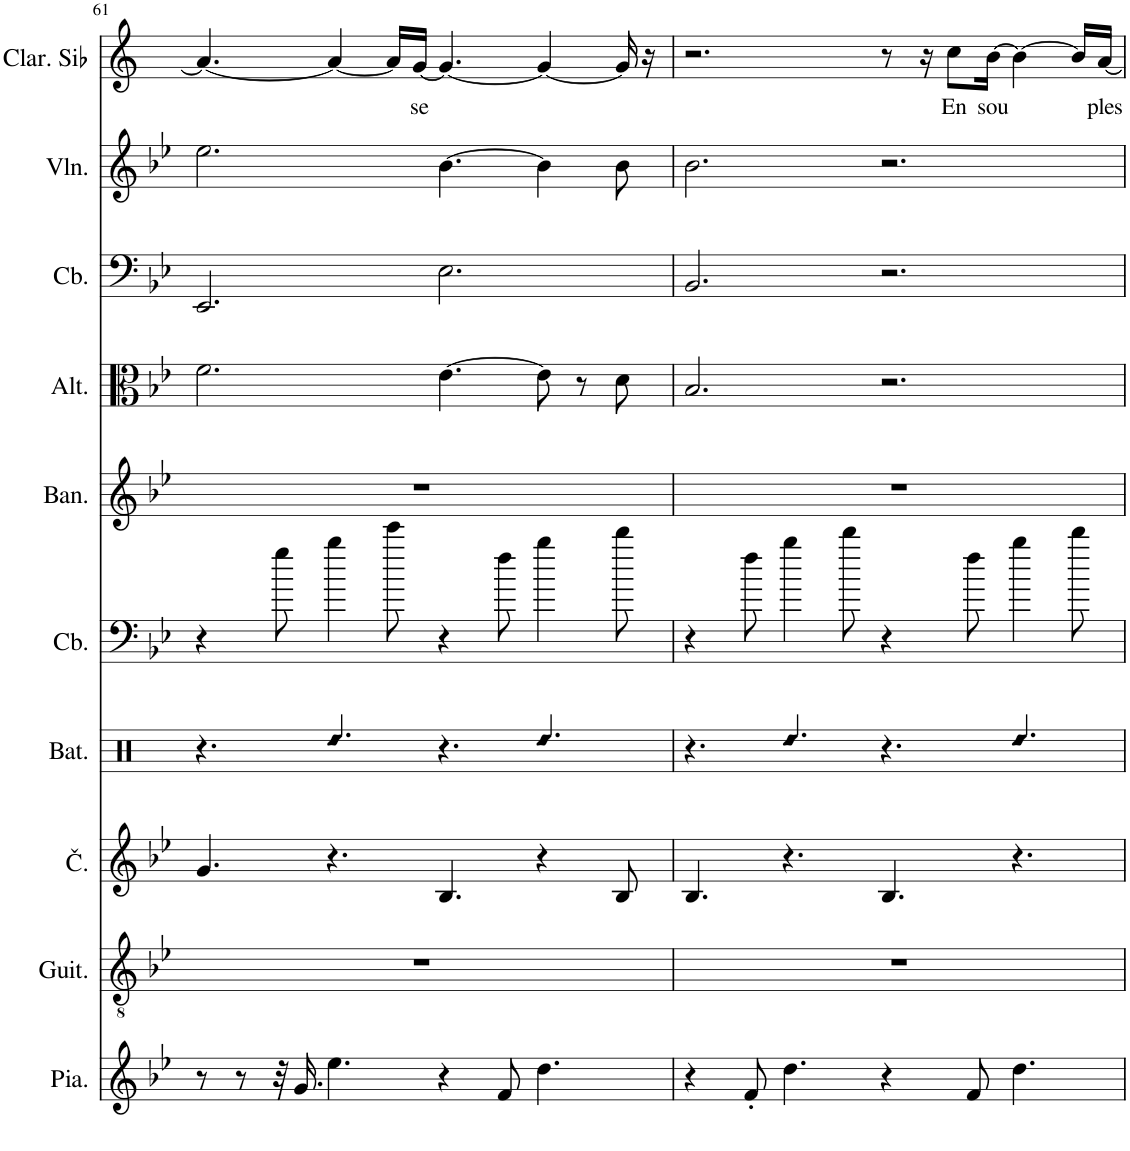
**kern	**kern	**kern	**kern	**kern	**kern	**kern	**kern	**kern	**kern	**text
*part10	*part9	*part8	*part7	*part6	*part5	*part4	*part3	*part2	*part1	*part1
*staff10	*staff9	*staff8	*staff7	*staff6	*staff5	*staff4	*staff3	*staff2	*staff1	*staff1
*I"Piano	*I"Guitare classique, Guitare	*I"Čelo, Basse ac�	*I"Batterie, Percu	*I"Contrebasse, Basse ac.	*I"Bandonéon, Synth�	*I"Alto, Viole	*I"Contrebasse, Basse	*I"Violon, Violon	*I"Clarinette en Sib	*
*I'Pia.	*I'Guit.	*	*I'Bat.	*I'Cb.	*I'Ban.	*I'Alt.	*I'Cb.	*I'Vln.	*I'Clar. Sib	*
!!LO:PB:g=z
*clefG2	*clefGv2	*clefG2	*clefX	*clefF4	*clefG2	*clefC3	*clefF4	*clefG2	*clefG2	*
*	*	*Trd14c24	*	*Trd7c12	*	*	*Trd7c12	*	*Trd1c2	*
*k[b-e-]	*k[b-e-]	*k[b-e-]	*k[]	*k[b-e-]	*k[b-e-]	*k[b-e-]	*k[b-e-]	*k[b-e-]	*k[]	*
*M12/8	*M12/8	*M12/8	*M12/8	*M12/8	*M12/8	*M12/8	*M12/8	*M12/8	*M12/8	*
=61	=61	=61	=61	=61	=61	=61	=61	=61	=61	=61
8r	1.r	4.g/	4.r	4r	1.r	2.f\	2.EE-/	2.ee-\	4.a/_	.
8r	.	.	.	.	.	.	.	.	.	.
32r	.	.	.	8gg\	.	.	.	.	.	.
16.g/	.	.	.	.	.	.	.	.	.	.
!	!	!	!LO:N:head=diamond	!	!	!	!	!	!	!
4.ee-\	.	4.r	4.Rdd/	4bb-\	.	.	.	.	4a/_	.
.	.	.	.	8eee-\	.	.	.	.	16a/LL]	.
!	!	!	!	!	!	!	!	!	!	!LO:LY:b
.	.	.	.	.	.	.	.	.	[16g/JJ	se
4r	.	4.B-/	4.r	4r	.	[4.e-\	2.E-\	[4.b-\	4.g/_	.
8f/	.	.	.	8ff\	.	.	.	.	.	.
!	!	!	!LO:N:head=diamond	!	!	!	!	!	!	!
4.dd\	.	4r	4.Rdd/	4bb-\	.	8e-\]	.	4b-\]	4g/_	.
.	.	.	.	.	.	8r	.	.	.	.
.	.	8B-/	.	8ddd\	.	8d\	.	8b-\	16g/]	.
.	.	.	.	.	.	.	.	.	16r	.
=62	=62	=62	=62	=62	=62	=62	=62	=62	=62	=62
4r	1.r	4.B-/	4.r	4r	1.r	2.B-/	2.BB-/	2.b-\	2.r	.
8f'/	.	.	.	8ff\	.	.	.	.	.	.
!	!	!	!LO:N:head=diamond	!	!	!	!	!	!	!
4.dd\	.	4.r	4.Rdd/	4bb-\	.	.	.	.	.	.
.	.	.	.	8ddd\	.	.	.	.	.	.
4r	.	4.B-/	4.r	4r	.	2.r	2.r	2.r	8r	.
.	.	.	.	.	.	.	.	.	16r	.
!	!	!	!	!	!	!	!	!	!	!LO:LY:b
.	.	.	.	.	.	.	.	.	8cc\L	En
8f/	.	.	.	8ff\	.	.	.	.	.	.
!	!	!	!	!	!	!	!	!	!	!LO:LY:b
.	.	.	.	.	.	.	.	.	[16b\Jk	sou
!	!	!	!LO:N:head=diamond	!	!	!	!	!	!	!
4.dd\	.	4.r	4.Rdd/	4bb-\	.	.	.	.	4b\_	.
.	.	.	.	8ddd\	.	.	.	.	16b/LL]	.
!	!	!	!	!	!	!	!	!	!	!LO:LY:b
.	.	.	.	.	.	.	.	.	[16a/JJ	ples
=	=	=	=	=	=	=	=	=	=	=
*-	*-	*-	*-	*-	*-	*-	*-	*-	*-	*-
